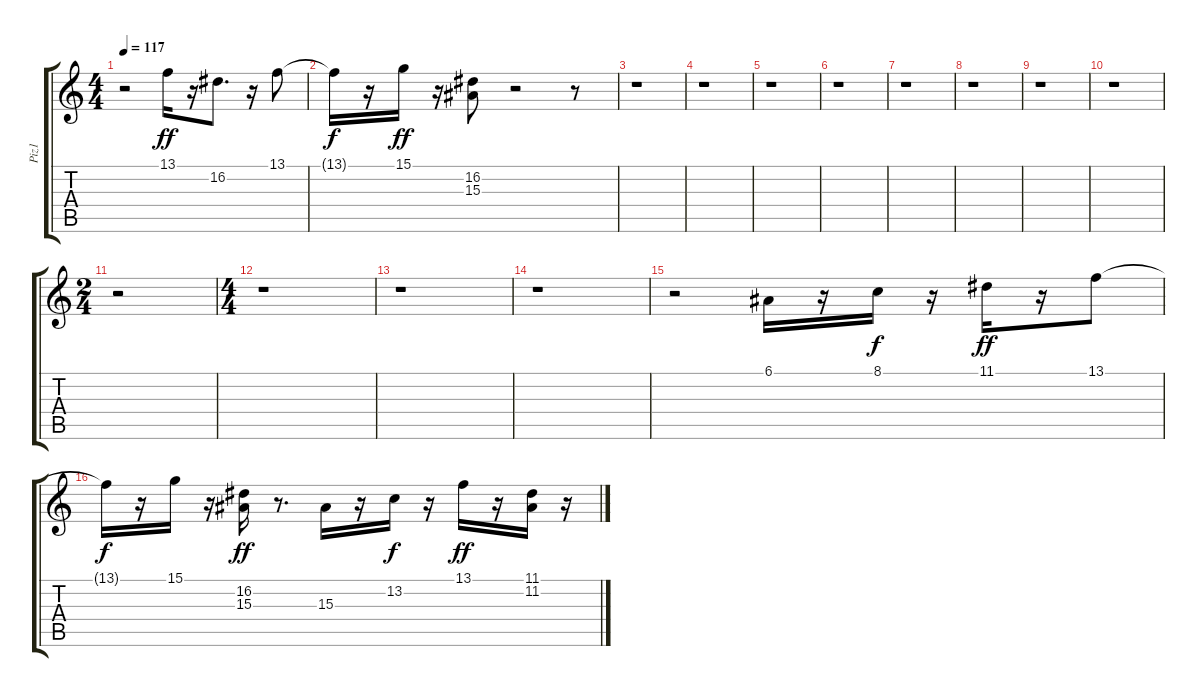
\track ("Piz1" "Piz1") {instrument pizzicatostrings}
\staff {score tabs}
\tuning (E4 B3 G3 D3 A2 E2) {hide}
\ts (4 4)
\tempo 117
\clef g2
\ks c
r.2{dy ff} 13.1.16 r.16 16.2.8{d} r.16 13.1.8 |
13.1{t}.16{dy f} r.16 15.1.16{dy ff} r.16 (16.2 15.3).8 r.2 r.8 |
r.1 |
r.1 |
r.1 |
r.1 |
r.1 |
r.1 |
r.1 |
r.1 |
\ts (2 4)
r.2 |
\ts (4 4)
r.1 |
r.1 |
r.1 |
r.2 6.1.16 r.16 8.1.16{dy f} r.16 11.1.16{dy ff} r.16 13.1.8 |
13.1{t}.16{dy f} r.16 15.1.16 r.16 (16.2 15.3).16{dy ff} r.8{d} 15.3.16 r.16 13.2.16{dy f} r.16 13.1.16{dy ff} r.16 (11.1 11.2).16 r.16
